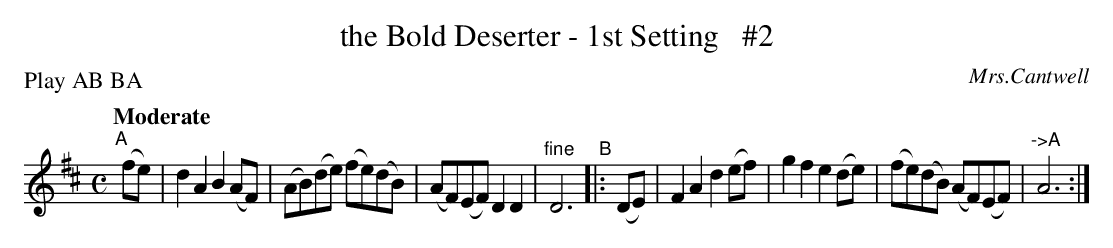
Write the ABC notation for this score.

X:1
T: the Bold Deserter - 1st Setting   #2
O: Mrs.Cantwell
P: Play AB BA
Q: "Moderate"
M: C
L: 1/8
K: D
"^A"[|](fe) | d2A2 B2(AF) | (AB)(de) (fe)(dB) | (AF)(EF) D2 D2 | "^fine"D6 \
"^B"|: (DE) | F2A2 d2(ef) | g2 f2 e2 (de) | (fe)(dB) (AF)(EF) | "^->A"A6 :|
